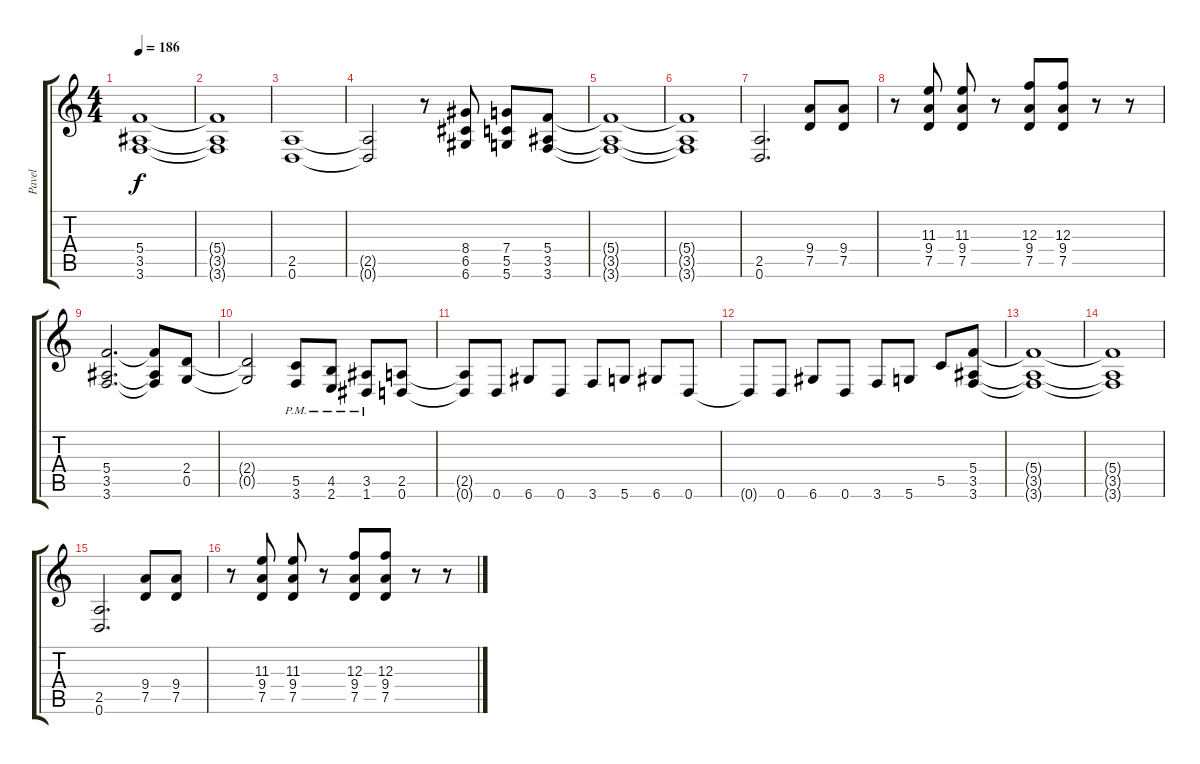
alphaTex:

\track ("Pavel" "Pavel") {instrument overdrivenguitar}
\staff {score tabs}
\tuning (D4 A3 F3 C3 G2 D2) {hide}
\ts (4 4)
\tempo 186
\clef g2
\ks c
(5.4 3.5 3.6).1{dy f} |
(5.4{t} 3.5{t} 3.6{t}).1 |
(2.5 0.6).1 |
(2.5{t} 0.6{t}).2 r.8 (8.4 6.5 6.6).8 (7.4 5.5 5.6).8 (5.4 3.5 3.6).8 |
(5.4{t} 3.5{t} 3.6{t}).1 |
(5.4{t} 3.5{t} 3.6{t}).1 |
(2.5 0.6).2{d} (9.4 7.5).8 (9.4 7.5).8 |
r.8 (11.3 9.4 7.5).8 (11.3 9.4 7.5).8 r.8 (12.3 9.4 7.5).8 (12.3 9.4 7.5).8 r.8 r.8 |
(5.4 3.5 3.6).2{d} (5.4{t} 3.5{t} 3.6{t}).8 (2.4 0.5).8 |
(2.4{t} 0.5{t}).2 (5.5{pm} 3.6{pm}).8 (4.5{pm} 2.6{pm}).8 (3.5{pm} 1.6{pm}).8 (2.5 0.6).8 |
(2.5{t} 0.6{t}).8 0.6.8 6.6.8 0.6.8 3.6.8 5.6.8 6.6.8 0.6.8 |
0.6{t}.8 0.6.8 6.6.8 0.6.8 3.6.8 5.6.8 5.5.8 (5.4 3.5 3.6).8 |
(5.4{t} 3.5{t} 3.6{t}).1 |
(5.4{t} 3.5{t} 3.6{t}).1 |
(2.5 0.6).2{d} (9.4 7.5).8 (9.4 7.5).8 |
r.8 (11.3 9.4 7.5).8 (11.3 9.4 7.5).8 r.8 (12.3 9.4 7.5).8 (12.3 9.4 7.5).8 r.8 r.8
